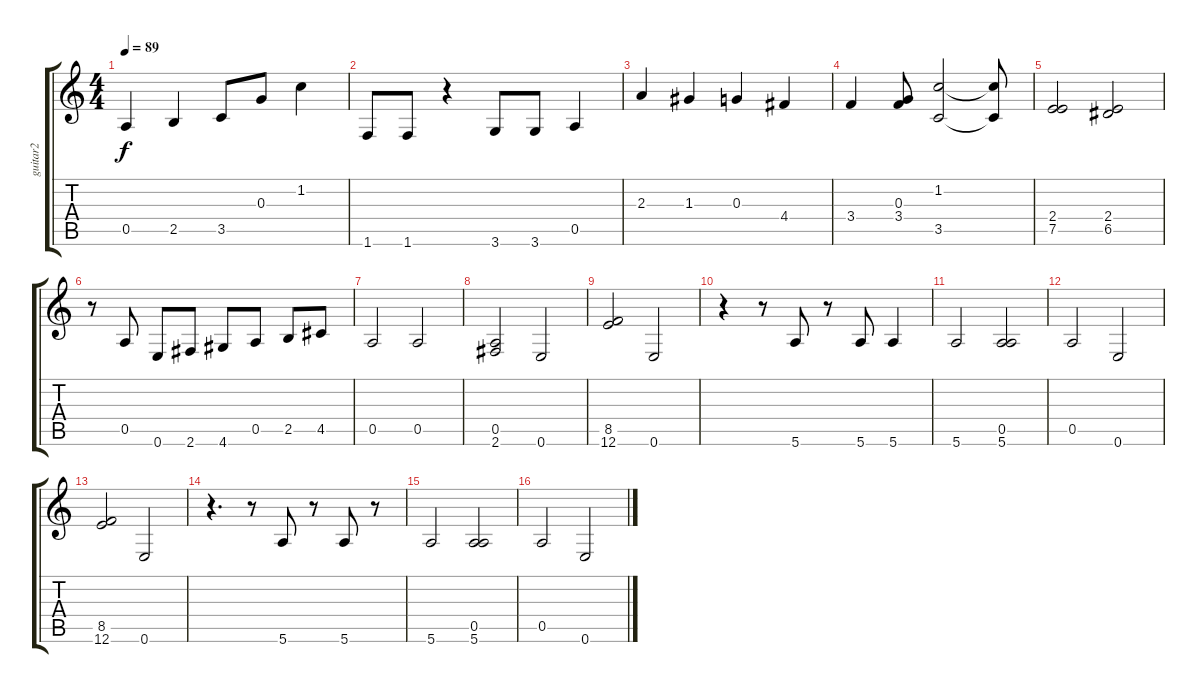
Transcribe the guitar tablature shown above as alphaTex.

\track ("guitar2" "guitar2") {instrument overdrivenguitar}
\staff {score tabs}
\tuning (E4 B3 G3 D3 A2 E2) {hide}
\ts (4 4)
\tempo 89
\clef g2
\ks c
0.5.4{dy f} 2.5.4 3.5.8 0.3.8 1.2.4 |
1.6.8 1.6.8 r.4 3.6.8 3.6.8 0.5.4 |
2.3.4 1.3.4 0.3.4 4.4.4 |
3.4.4 (0.3 3.4).8 (1.2 3.5).2 (1.2{t} 3.5{t}).8 |
(2.4 7.5).2 (2.4 6.5).2 |
r.8 0.5.8 0.6.8 2.6.8 4.6.8 0.5.8 2.5.8 4.5.8 |
0.5.2 0.5.2 |
(0.5 2.6).2 0.6.2 |
(8.5 12.6).2 0.6.2 |
r.4 r.8 5.6.8 r.8 5.6.8 5.6.4 |
5.6.2 (0.5 5.6).2 |
0.5.2 0.6.2 |
(8.5 12.6).2 0.6.2 |
r.4{d} r.8 5.6.8 r.8 5.6.8 r.8 |
5.6.2 (0.5 5.6).2 |
0.5.2 0.6.2
